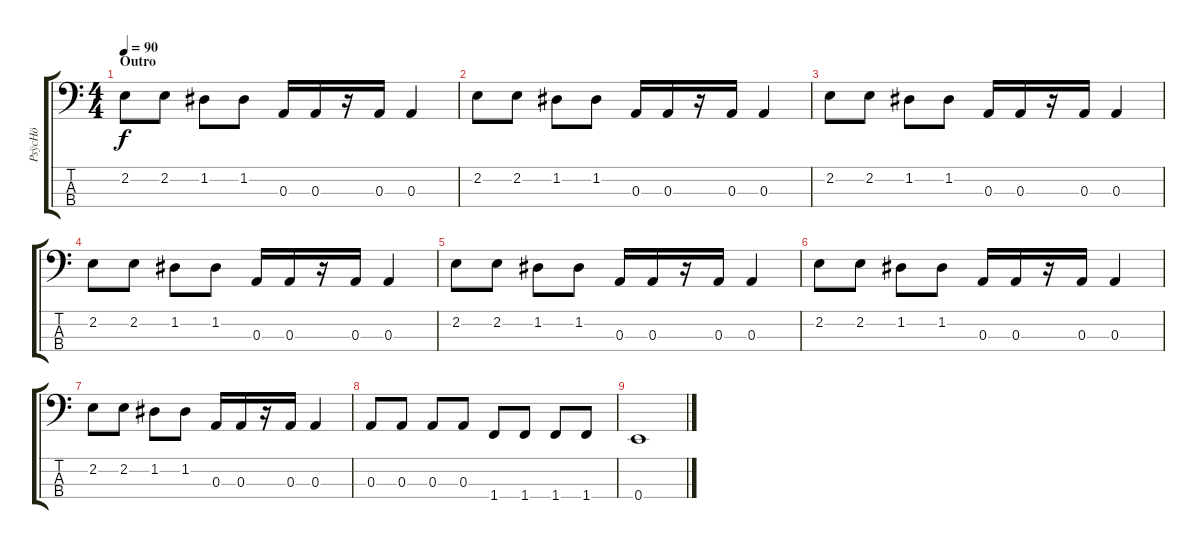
\track ("PsÿcHö" "PsÿcHö") {instrument slapbass1}
\staff {score tabs}
\tuning (G2 D2 A1 E1) {hide}
\ts (4 4)
\section ("" "Outro")
\tempo 90
\clef f4
\ks c
2.2.8{dy f} 2.2.8 1.2.8 1.2.8 0.3.16 0.3.16 r.16 0.3.16 0.3.4 |
2.2.8 2.2.8 1.2.8 1.2.8 0.3.16 0.3.16 r.16 0.3.16 0.3.4 |
2.2.8 2.2.8 1.2.8 1.2.8 0.3.16 0.3.16 r.16 0.3.16 0.3.4 |
2.2.8 2.2.8 1.2.8 1.2.8 0.3.16 0.3.16 r.16 0.3.16 0.3.4 |
2.2.8 2.2.8 1.2.8 1.2.8 0.3.16 0.3.16 r.16 0.3.16 0.3.4 |
2.2.8 2.2.8 1.2.8 1.2.8 0.3.16 0.3.16 r.16 0.3.16 0.3.4 |
2.2.8 2.2.8 1.2.8 1.2.8 0.3.16 0.3.16 r.16 0.3.16 0.3.4 |
0.3.8 0.3.8 0.3.8 0.3.8 1.4.8 1.4.8 1.4.8 1.4.8 |
0.4.1
